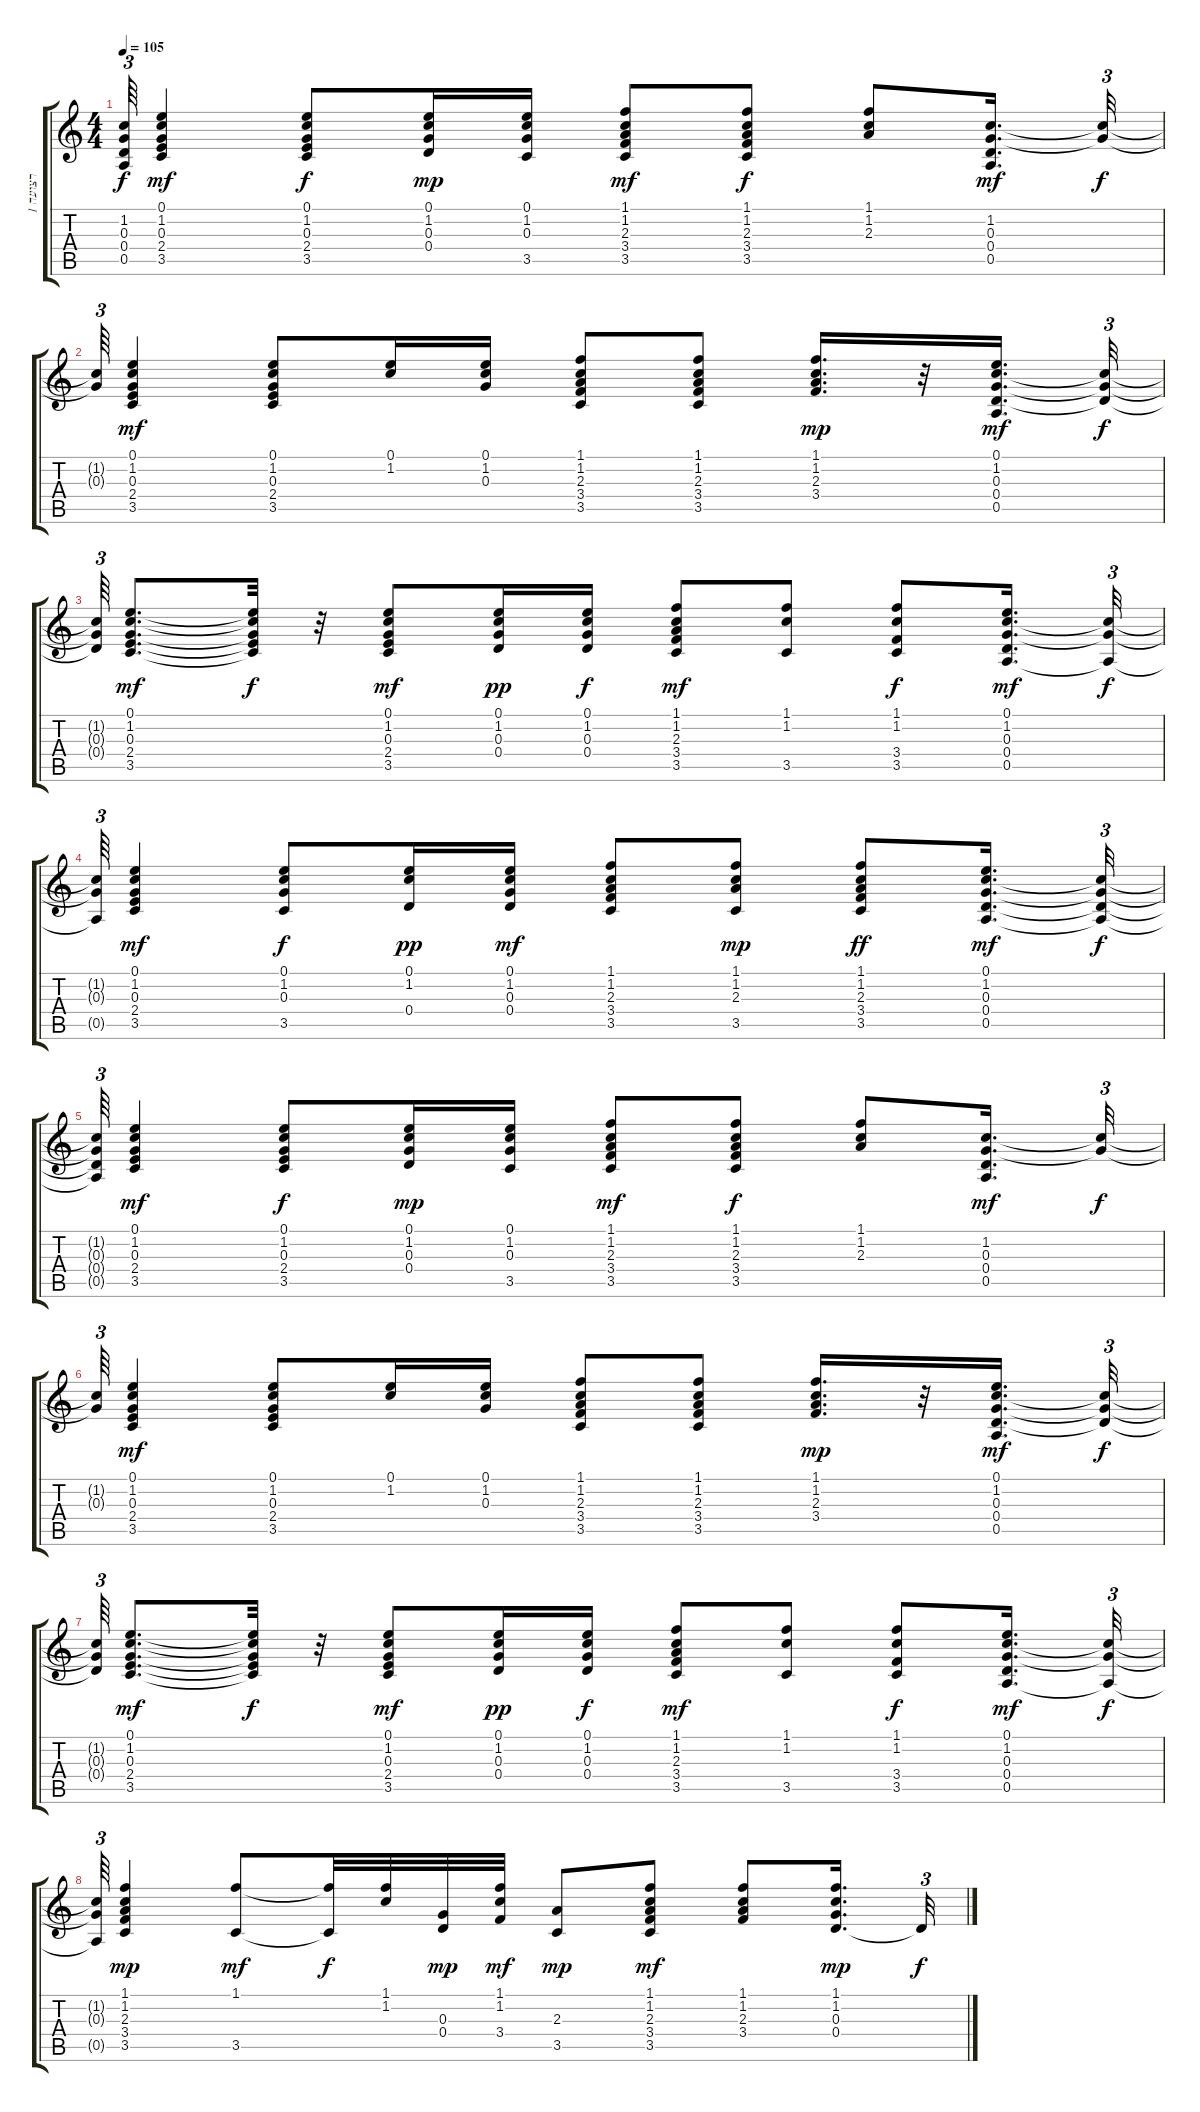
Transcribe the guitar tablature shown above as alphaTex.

\track ("רצועה 1" "רצועה 1") {instrument acousticguitarsteel}
\staff {score tabs}
\tuning (E4 B3 G3 D3 A2 E2) {hide}
\ts (4 4)
\tempo 105
\clef g2
\ks c
(1.2{t} 0.3{t} 0.4{t} 0.5{t}).64{tu (3 2) dy f} (0.1 1.2 0.3 2.4 3.5).4{dy mf} (0.1 1.2 0.3 2.4 3.5).8{dy f} (0.1 1.2 0.3 0.4).16{dy mp} (0.1 1.2 0.3 3.5).16 (1.1 1.2 2.3 3.4 3.5).8{dy mf} (1.1 1.2 2.3 3.4 3.5).8{dy f} (1.1 1.2 2.3).8 (1.2 0.3 0.4 0.5).16{d dy mf} (1.2{t} 0.3{t}).32{tu (3 2) dy f} |
(1.2{t} 0.3{t}).64{tu (3 2)} (0.1 1.2 0.3 2.4 3.5).4{dy mf} (0.1 1.2 0.3 2.4 3.5).8 (0.1 1.2).16 (0.1 1.2 0.3).16 (1.1 1.2 2.3 3.4 3.5).8 (1.1 1.2 2.3 3.4 3.5).8 (1.1 1.2 2.3 3.4).16{d dy mp} r.32 (0.1 1.2 0.3 0.4 0.5).16{d dy mf} (1.2{t} 0.3{t} 0.4{t}).32{tu (3 2) dy f} |
(1.2{t} 0.3{t} 0.4{t}).64{tu (3 2)} (0.1 1.2 0.3 2.4 3.5).8{d dy mf} (0.1{t} 1.2{t} 0.3{t} 2.4{t} 3.5{t}).32{dy f} r.32 (0.1 1.2 0.3 2.4 3.5).8{dy mf} (0.1 1.2 0.3 0.4).16{dy pp} (0.1 1.2 0.3 0.4).16{dy f} (1.1 1.2 2.3 3.4 3.5).8{dy mf} (1.1 1.2 3.5).8 (1.1 1.2 3.4 3.5).8{dy f} (0.1 1.2 0.3 0.4 0.5).16{d dy mf} (1.2{t} 0.3{t} 0.5{t}).32{tu (3 2) dy f} |
(1.2{t} 0.3{t} 0.5{t}).64{tu (3 2)} (0.1 1.2 0.3 2.4 3.5).4{dy mf} (0.1 1.2 0.3 3.5).8{dy f} (0.1 1.2 0.4).16{dy pp} (0.1 1.2 0.3 0.4).16{dy mf} (1.1 1.2 2.3 3.4 3.5).8 (1.1 1.2 2.3 3.5).8{dy mp} (1.1 1.2 2.3 3.4 3.5).8{dy ff} (0.1 1.2 0.3 0.4 0.5).16{d dy mf} (1.2{t} 0.3{t} 0.4{t} 0.5{t}).32{tu (3 2) dy f} |
(1.2{t} 0.3{t} 0.4{t} 0.5{t}).64{tu (3 2)} (0.1 1.2 0.3 2.4 3.5).4{dy mf} (0.1 1.2 0.3 2.4 3.5).8{dy f} (0.1 1.2 0.3 0.4).16{dy mp} (0.1 1.2 0.3 3.5).16 (1.1 1.2 2.3 3.4 3.5).8{dy mf} (1.1 1.2 2.3 3.4 3.5).8{dy f} (1.1 1.2 2.3).8 (1.2 0.3 0.4 0.5).16{d dy mf} (1.2{t} 0.3{t}).32{tu (3 2) dy f} |
(1.2{t} 0.3{t}).64{tu (3 2)} (0.1 1.2 0.3 2.4 3.5).4{dy mf} (0.1 1.2 0.3 2.4 3.5).8 (0.1 1.2).16 (0.1 1.2 0.3).16 (1.1 1.2 2.3 3.4 3.5).8 (1.1 1.2 2.3 3.4 3.5).8 (1.1 1.2 2.3 3.4).16{d dy mp} r.32 (0.1 1.2 0.3 0.4 0.5).16{d dy mf} (1.2{t} 0.3{t} 0.4{t}).32{tu (3 2) dy f} |
(1.2{t} 0.3{t} 0.4{t}).64{tu (3 2)} (0.1 1.2 0.3 2.4 3.5).8{d dy mf} (0.1{t} 1.2{t} 0.3{t} 2.4{t} 3.5{t}).32{dy f} r.32 (0.1 1.2 0.3 2.4 3.5).8{dy mf} (0.1 1.2 0.3 0.4).16{dy pp} (0.1 1.2 0.3 0.4).16{dy f} (1.1 1.2 2.3 3.4 3.5).8{dy mf} (1.1 1.2 3.5).8 (1.1 1.2 3.4 3.5).8{dy f} (0.1 1.2 0.3 0.4 0.5).16{d dy mf} (1.2{t} 0.3{t} 0.5{t}).32{tu (3 2) dy f} |
(1.2{t} 0.3{t} 0.5{t}).64{tu (3 2)} (1.1 1.2 2.3 3.4 3.5).4{dy mp} (1.1 3.5).8{dy mf} (1.1{t} 3.5{t}).32{dy f} (1.1 1.2).32 (0.3 0.4).32{dy mp} (1.1 1.2 3.4).32{dy mf} (2.3 3.5).8{dy mp} (1.1 1.2 2.3 3.4 3.5).8{dy mf} (1.1 1.2 2.3 3.4).8 (1.1 1.2 0.3 0.4).16{d dy mp} 0.4{t}.32{tu (3 2) dy f}
